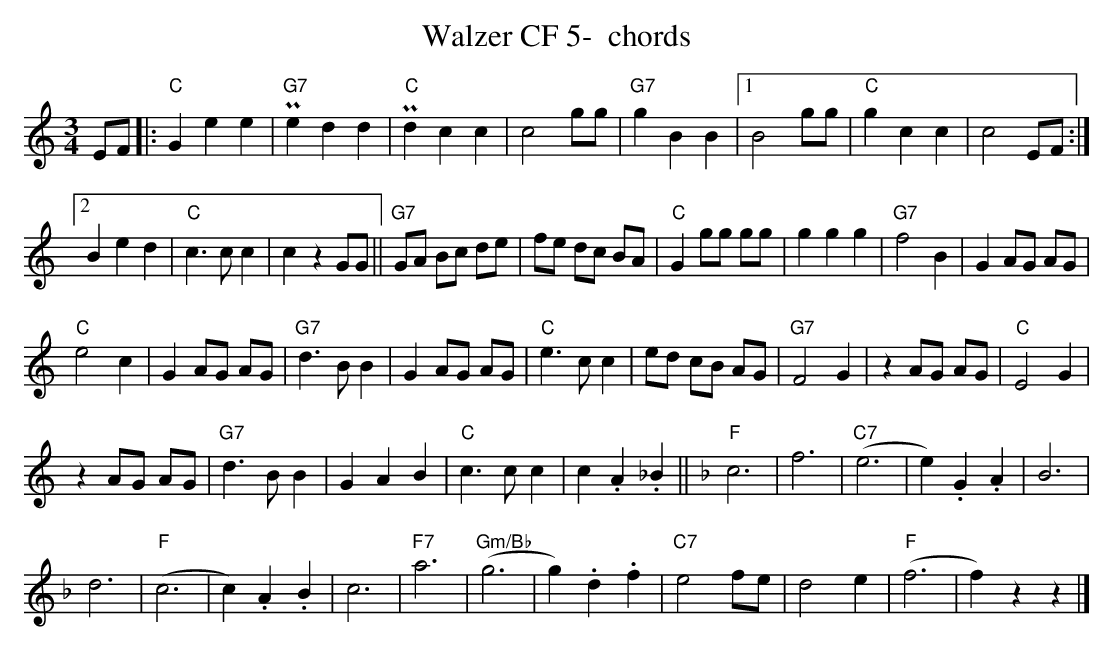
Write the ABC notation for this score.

X:1
T:Walzer CF 5-  chords
M:3/4
L:1/4
K:Cmaj%%MIDI gchordon
E/2F/2 |: "C"Gee | "G7"Pedd | "C"Pdcc | c2g/2g/2 | "G7"gBB |1 B2g/2g/2 | "C"gcc | c2E/2F/2 :|2
Bed | "C"c>cc | czG/2G/2 || [L:1/8] "G7"GA Bc de | fe dc BA | "C"G2 gg gg | g2g2g2 | "G7"f4B2 | G2 AG AG |
"C"e4c2 | G2AG AG | "G7"d3BB2 | G2 AG AG | "C"e3cc2 | ed cB AG | "G7"F4G2 | z2AG AG | "C"E4G2 |
z2AG AG | "G7"d3BB2 | [L:1/4] GAB | "C"c>cc | c.A._B || [K:Fmaj] "F"c3 | f3 | "C7"(e3 | e).G.A | B3 |
d3 | "F"(c3 | c).A.B | c3 | "F7"a3 | "Gm/Bb"(g3 | g) .d.f | "C7"e2 f/2e/2 | d2e | "F"(f3 | f)zz |]
